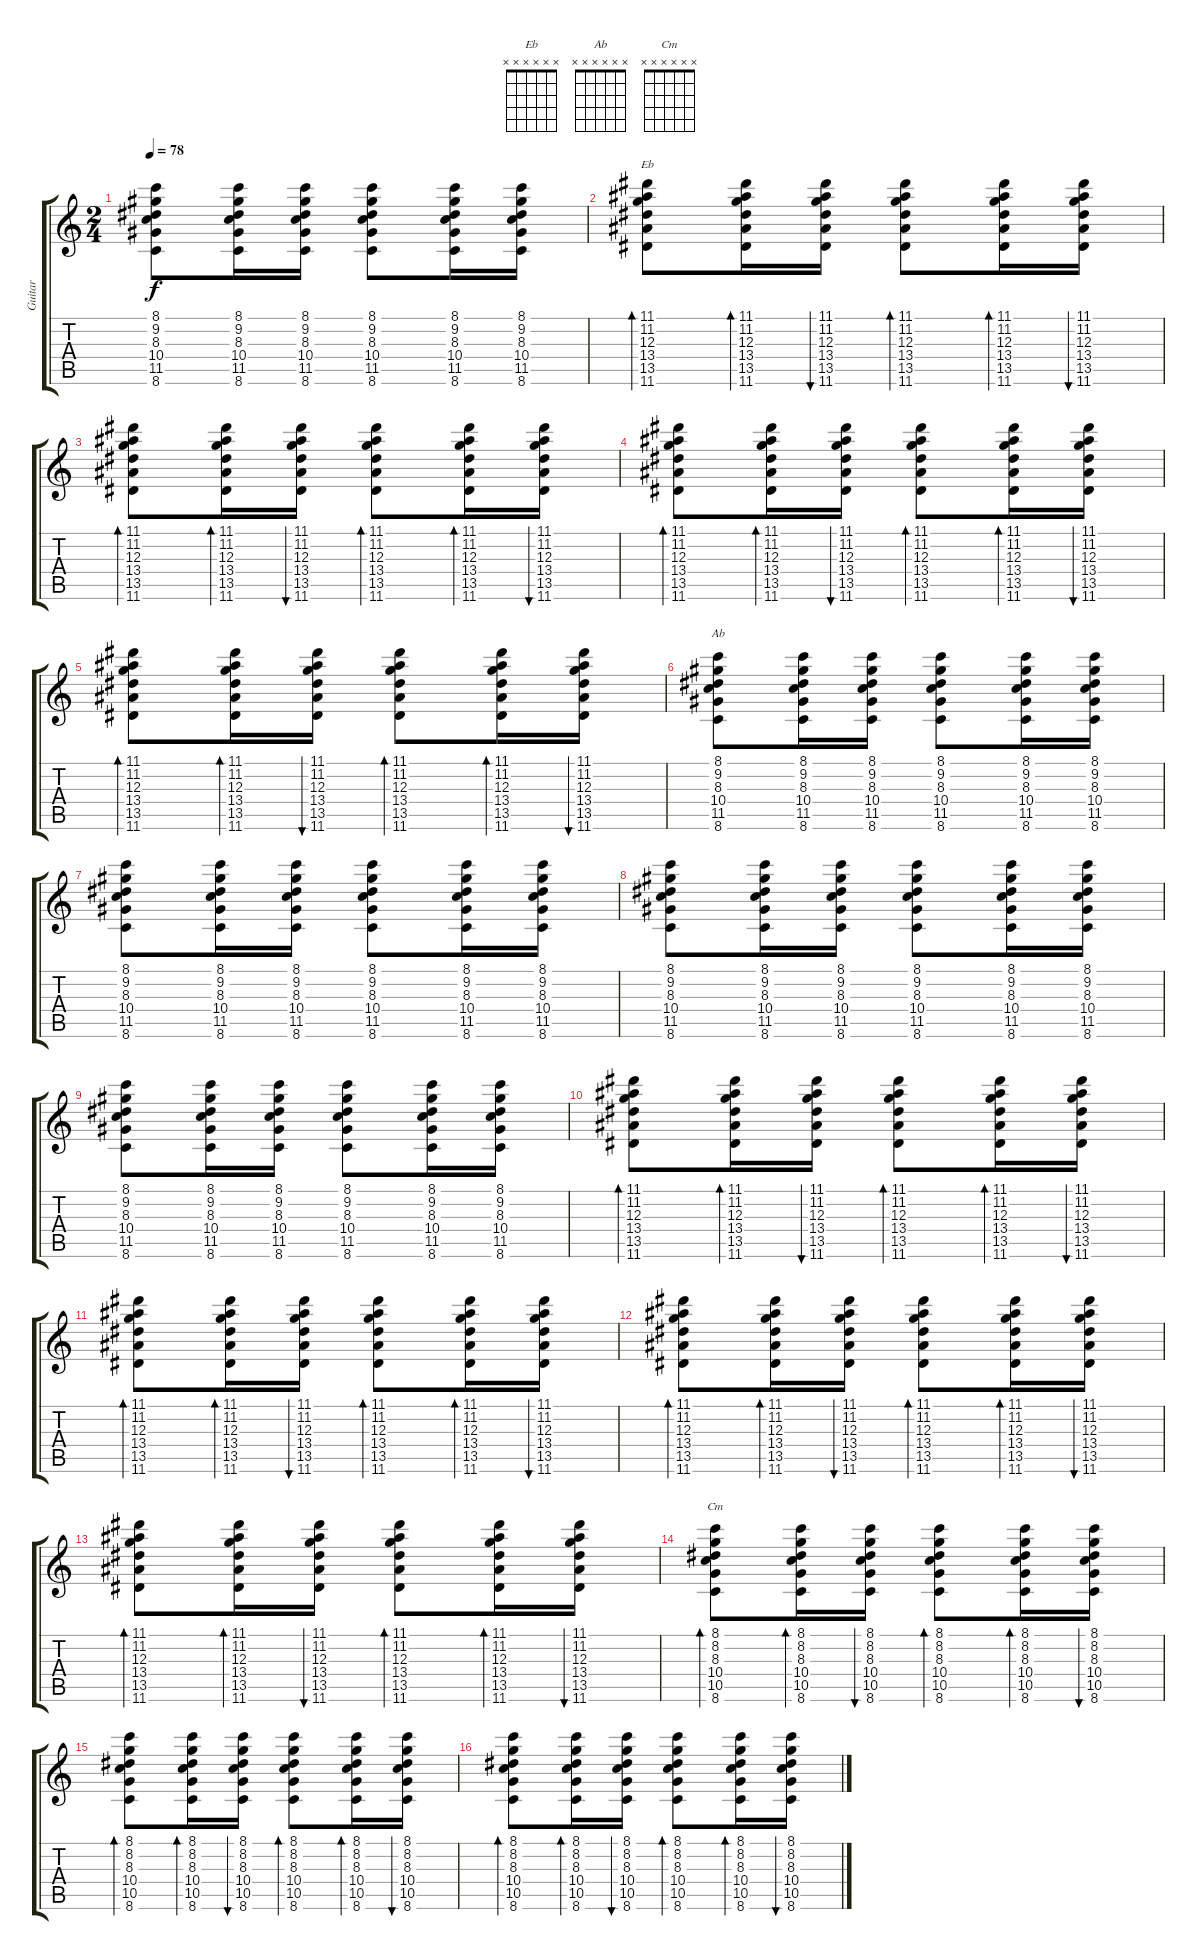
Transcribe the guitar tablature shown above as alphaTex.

\track ("Guitar" "Guitar") {instrument electricguitarjazz}
\staff {score tabs}
\tuning (E4 B3 G3 D3 A2 E2) {hide}
\chord ("Eb" x x x x x x)
\chord ("Ab" x x x x x x)
\chord ("Cm" x x x x x x)
\ts (2 4)
\tempo 78
\clef g2
\ks c
(8.1 9.2 8.3 10.4 11.5 8.6).8{dy f} (8.1 9.2 8.3 10.4 11.5 8.6).16 (8.1 9.2 8.3 10.4 11.5 8.6).16 (8.1 9.2 8.3 10.4 11.5 8.6).8 (8.1 9.2 8.3 10.4 11.5 8.6).16 (8.1 9.2 8.3 10.4 11.5 8.6).16 |
(11.1 11.2 12.3 13.4 13.5 11.6).8{bd 30 ch "Eb"} (11.1 11.2 12.3 13.4 13.5 11.6).16{bd 30} (11.1 11.2 12.3 13.4 13.5 11.6).16{bu 30} (11.1 11.2 12.3 13.4 13.5 11.6).8{bd 30} (11.1 11.2 12.3 13.4 13.5 11.6).16{bd 30} (11.1 11.2 12.3 13.4 13.5 11.6).16{bu 30} |
(11.1 11.2 12.3 13.4 13.5 11.6).8{bd 30} (11.1 11.2 12.3 13.4 13.5 11.6).16{bd 30} (11.1 11.2 12.3 13.4 13.5 11.6).16{bu 30} (11.1 11.2 12.3 13.4 13.5 11.6).8{bd 30} (11.1 11.2 12.3 13.4 13.5 11.6).16{bd 30} (11.1 11.2 12.3 13.4 13.5 11.6).16{bu 30} |
(11.1 11.2 12.3 13.4 13.5 11.6).8{bd 30} (11.1 11.2 12.3 13.4 13.5 11.6).16{bd 30} (11.1 11.2 12.3 13.4 13.5 11.6).16{bu 30} (11.1 11.2 12.3 13.4 13.5 11.6).8{bd 30} (11.1 11.2 12.3 13.4 13.5 11.6).16{bd 30} (11.1 11.2 12.3 13.4 13.5 11.6).16{bu 30} |
(11.1 11.2 12.3 13.4 13.5 11.6).8{bd 30} (11.1 11.2 12.3 13.4 13.5 11.6).16{bd 30} (11.1 11.2 12.3 13.4 13.5 11.6).16{bu 30} (11.1 11.2 12.3 13.4 13.5 11.6).8{bd 30} (11.1 11.2 12.3 13.4 13.5 11.6).16{bd 30} (11.1 11.2 12.3 13.4 13.5 11.6).16{bu 30} |
(8.1 9.2 8.3 10.4 11.5 8.6).8{ch "Ab"} (8.1 9.2 8.3 10.4 11.5 8.6).16 (8.1 9.2 8.3 10.4 11.5 8.6).16 (8.1 9.2 8.3 10.4 11.5 8.6).8 (8.1 9.2 8.3 10.4 11.5 8.6).16 (8.1 9.2 8.3 10.4 11.5 8.6).16 |
(8.1 9.2 8.3 10.4 11.5 8.6).8 (8.1 9.2 8.3 10.4 11.5 8.6).16 (8.1 9.2 8.3 10.4 11.5 8.6).16 (8.1 9.2 8.3 10.4 11.5 8.6).8 (8.1 9.2 8.3 10.4 11.5 8.6).16 (8.1 9.2 8.3 10.4 11.5 8.6).16 |
(8.1 9.2 8.3 10.4 11.5 8.6).8 (8.1 9.2 8.3 10.4 11.5 8.6).16 (8.1 9.2 8.3 10.4 11.5 8.6).16 (8.1 9.2 8.3 10.4 11.5 8.6).8 (8.1 9.2 8.3 10.4 11.5 8.6).16 (8.1 9.2 8.3 10.4 11.5 8.6).16 |
(8.1 9.2 8.3 10.4 11.5 8.6).8 (8.1 9.2 8.3 10.4 11.5 8.6).16 (8.1 9.2 8.3 10.4 11.5 8.6).16 (8.1 9.2 8.3 10.4 11.5 8.6).8 (8.1 9.2 8.3 10.4 11.5 8.6).16 (8.1 9.2 8.3 10.4 11.5 8.6).16 |
(11.1 11.2 12.3 13.4 13.5 11.6).8{bd 30} (11.1 11.2 12.3 13.4 13.5 11.6).16{bd 30} (11.1 11.2 12.3 13.4 13.5 11.6).16{bu 30} (11.1 11.2 12.3 13.4 13.5 11.6).8{bd 30} (11.1 11.2 12.3 13.4 13.5 11.6).16{bd 30} (11.1 11.2 12.3 13.4 13.5 11.6).16{bu 30} |
(11.1 11.2 12.3 13.4 13.5 11.6).8{bd 30} (11.1 11.2 12.3 13.4 13.5 11.6).16{bd 30} (11.1 11.2 12.3 13.4 13.5 11.6).16{bu 30} (11.1 11.2 12.3 13.4 13.5 11.6).8{bd 30} (11.1 11.2 12.3 13.4 13.5 11.6).16{bd 30} (11.1 11.2 12.3 13.4 13.5 11.6).16{bu 30} |
(11.1 11.2 12.3 13.4 13.5 11.6).8{bd 30} (11.1 11.2 12.3 13.4 13.5 11.6).16{bd 30} (11.1 11.2 12.3 13.4 13.5 11.6).16{bu 30} (11.1 11.2 12.3 13.4 13.5 11.6).8{bd 30} (11.1 11.2 12.3 13.4 13.5 11.6).16{bd 30} (11.1 11.2 12.3 13.4 13.5 11.6).16{bu 30} |
(11.1 11.2 12.3 13.4 13.5 11.6).8{bd 30} (11.1 11.2 12.3 13.4 13.5 11.6).16{bd 30} (11.1 11.2 12.3 13.4 13.5 11.6).16{bu 30} (11.1 11.2 12.3 13.4 13.5 11.6).8{bd 30} (11.1 11.2 12.3 13.4 13.5 11.6).16{bd 30} (11.1 11.2 12.3 13.4 13.5 11.6).16{bu 30} |
(8.1 8.2 8.3 10.4 10.5 8.6).8{bd 30 ch "Cm"} (8.1 8.2 8.3 10.4 10.5 8.6).16{bd 30} (8.1 8.2 8.3 10.4 10.5 8.6).16{bu 30} (8.1 8.2 8.3 10.4 10.5 8.6).8{bd 30} (8.1 8.2 8.3 10.4 10.5 8.6).16{bd 30} (8.1 8.2 8.3 10.4 10.5 8.6).16{bu 30} |
(8.1 8.2 8.3 10.4 10.5 8.6).8{bd 30} (8.1 8.2 8.3 10.4 10.5 8.6).16{bd 30} (8.1 8.2 8.3 10.4 10.5 8.6).16{bu 30} (8.1 8.2 8.3 10.4 10.5 8.6).8{bd 30} (8.1 8.2 8.3 10.4 10.5 8.6).16{bd 30} (8.1 8.2 8.3 10.4 10.5 8.6).16{bu 30} |
(8.1 8.2 8.3 10.4 10.5 8.6).8{bd 30} (8.1 8.2 8.3 10.4 10.5 8.6).16{bd 30} (8.1 8.2 8.3 10.4 10.5 8.6).16{bu 30} (8.1 8.2 8.3 10.4 10.5 8.6).8{bd 30} (8.1 8.2 8.3 10.4 10.5 8.6).16{bd 30} (8.1 8.2 8.3 10.4 10.5 8.6).16{bu 30}
